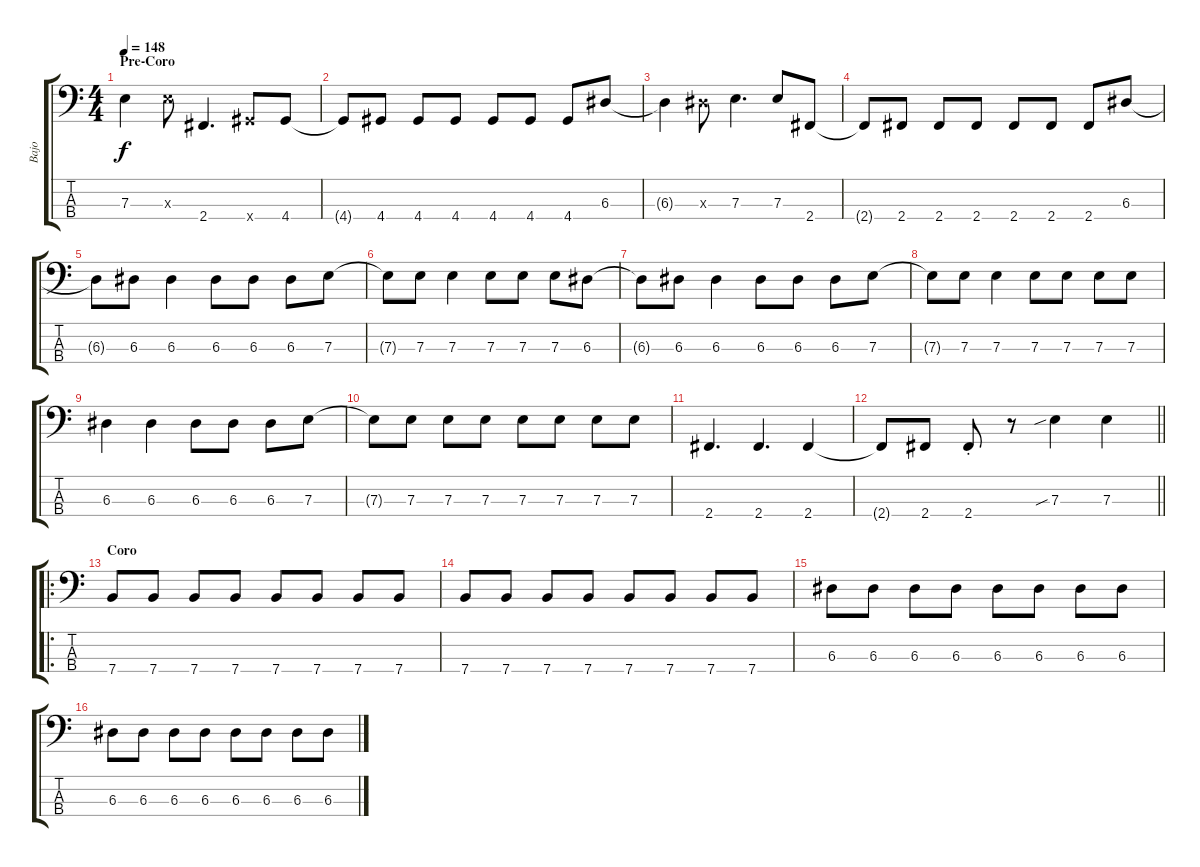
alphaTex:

\track ("Bajo" "Bajo") {instrument electricbassfinger}
\staff {score tabs}
\tuning (G2 D2 A1 E1) {hide}
\ts (4 4)
\section ("" "Pre-Coro")
\tempo 148
\clef f4
\ks c
7.3.4{dy f} 7.3{x}.8 2.4.4{d} 4.4{x}.8 4.4.8 |
4.4{t}.8 4.4.8 4.4.8 4.4.8 4.4.8 4.4.8 4.4.8 6.3.8 |
6.3{t}.4 6.3{x}.8 7.3.4{d} 7.3.8 2.4.8 |
2.4{t}.8 2.4.8 2.4.8 2.4.8 2.4.8 2.4.8 2.4.8 6.3.8 |
6.3{t}.8 6.3.8 6.3.4 6.3.8 6.3.8 6.3.8 7.3.8 |
7.3{t}.8 7.3.8 7.3.4 7.3.8 7.3.8 7.3.8 6.3.8 |
6.3{t}.8 6.3.8 6.3.4 6.3.8 6.3.8 6.3.8 7.3.8 |
7.3{t}.8 7.3.8 7.3.4 7.3.8 7.3.8 7.3.8 7.3.8 |
6.3.4 6.3.4 6.3.8 6.3.8 6.3.8 7.3.8 |
7.3{t}.8 7.3.8 7.3.8 7.3.8 7.3.8 7.3.8 7.3.8 7.3.8 |
2.4.4{d} 2.4.4{d} 2.4.4 |
\barLineRight lightlight
2.4{t}.8 2.4.8 2.4{st}.8 r.8 7.3{sib}.4 7.3.4 |
\ro
\section ("" "Coro")
7.4.8 7.4.8 7.4.8 7.4.8 7.4.8 7.4.8 7.4.8 7.4.8 |
7.4.8 7.4.8 7.4.8 7.4.8 7.4.8 7.4.8 7.4.8 7.4.8 |
6.3.8 6.3.8 6.3.8 6.3.8 6.3.8 6.3.8 6.3.8 6.3.8 |
6.3.8 6.3.8 6.3.8 6.3.8 6.3.8 6.3.8 6.3.8 6.3.8
